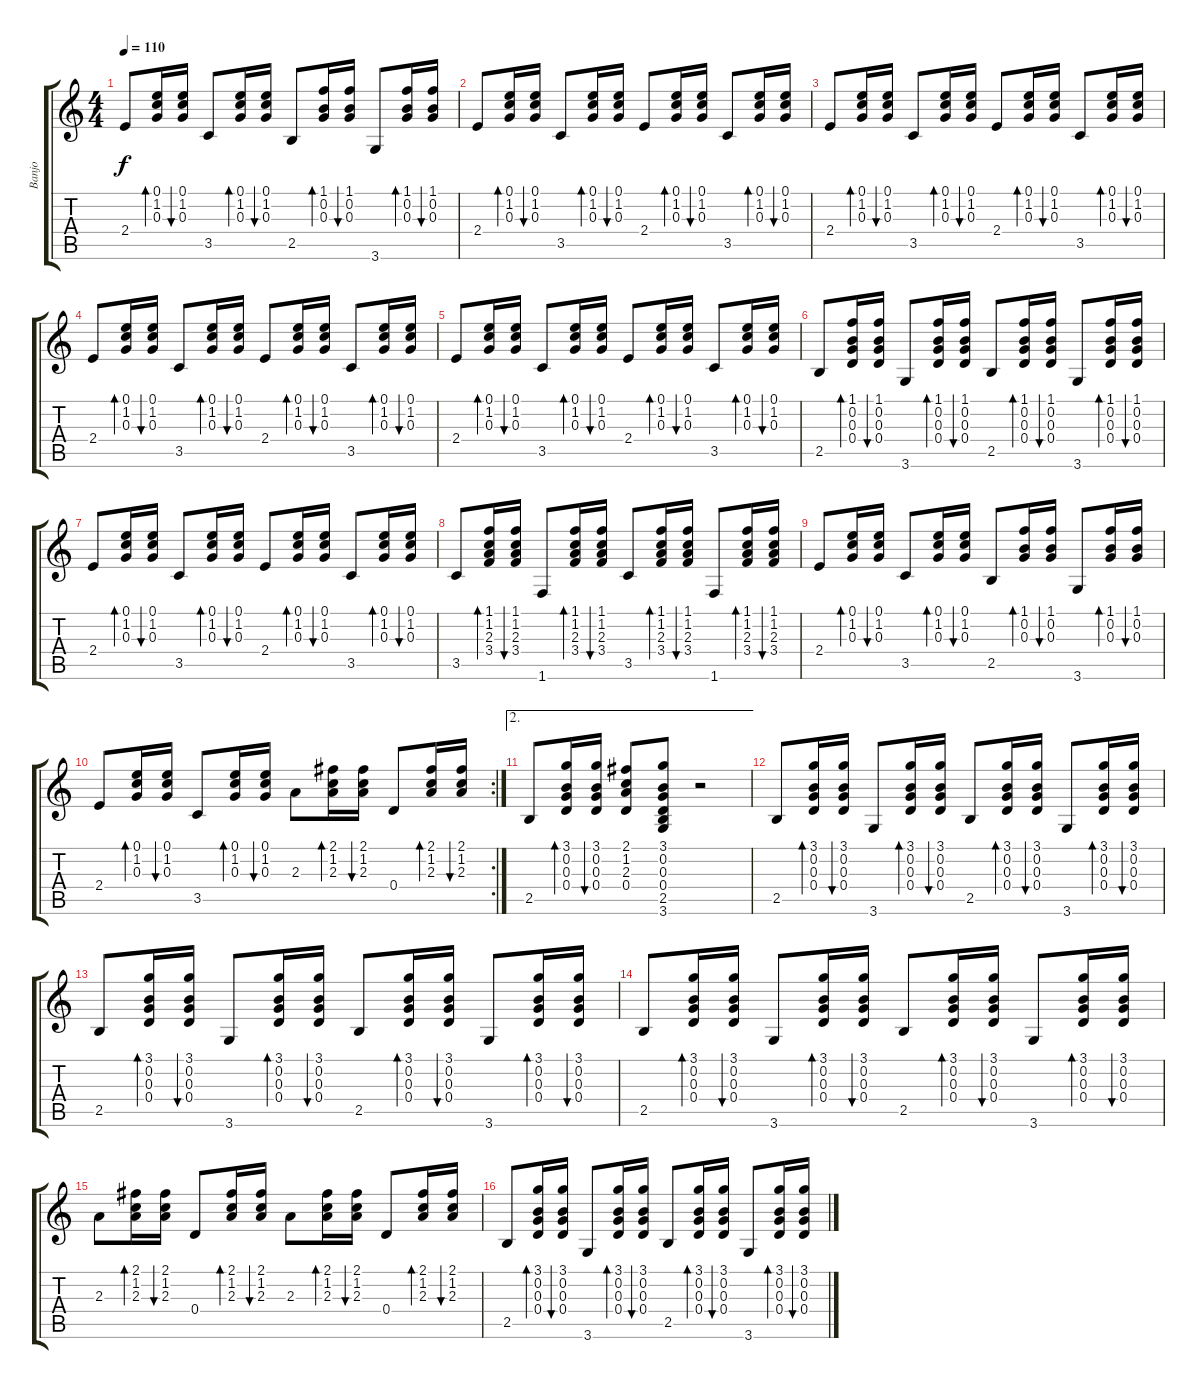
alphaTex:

\track ("Banjo" "Banjo") {instrument banjo}
\staff {score tabs}
\tuning (E4 B3 G3 D3 A2 E2) {hide}
\displaytranspose 12
\ts (4 4)
\tempo 110
\clef g2
\ks c
2.4.8{dy f} (0.1 1.2 0.3).16{bd 60} (0.1 1.2 0.3).16{bu 60} 3.5.8 (0.1 1.2 0.3).16{bd 60} (0.1 1.2 0.3).16{bu 60} 2.5.8 (1.1 0.2 0.3).16{bd 60} (1.1 0.2 0.3).16{bu 60} 3.6.8 (1.1 0.2 0.3).16{bd 60} (1.1 0.2 0.3).16{bu 60} |
2.4.8 (0.1 1.2 0.3).16{bd 60} (0.1 1.2 0.3).16{bu 60} 3.5.8 (0.1 1.2 0.3).16{bd 60} (0.1 1.2 0.3).16{bu 60} 2.4.8 (0.1 1.2 0.3).16{bd 60} (0.1 1.2 0.3).16{bu 60} 3.5.8 (0.1 1.2 0.3).16{bd 60} (0.1 1.2 0.3).16{bu 60} |
2.4.8 (0.1 1.2 0.3).16{bd 60} (0.1 1.2 0.3).16{bu 60} 3.5.8 (0.1 1.2 0.3).16{bd 60} (0.1 1.2 0.3).16{bu 60} 2.4.8 (0.1 1.2 0.3).16{bd 60} (0.1 1.2 0.3).16{bu 60} 3.5.8 (0.1 1.2 0.3).16{bd 60} (0.1 1.2 0.3).16{bu 60} |
2.4.8 (0.1 1.2 0.3).16{bd 60} (0.1 1.2 0.3).16{bu 60} 3.5.8 (0.1 1.2 0.3).16{bd 60} (0.1 1.2 0.3).16{bu 60} 2.4.8 (0.1 1.2 0.3).16{bd 60} (0.1 1.2 0.3).16{bu 60} 3.5.8 (0.1 1.2 0.3).16{bd 60} (0.1 1.2 0.3).16{bu 60} |
2.4.8 (0.1 1.2 0.3).16{bd 60} (0.1 1.2 0.3).16{bu 60} 3.5.8 (0.1 1.2 0.3).16{bd 60} (0.1 1.2 0.3).16{bu 60} 2.4.8 (0.1 1.2 0.3).16{bd 60} (0.1 1.2 0.3).16{bu 60} 3.5.8 (0.1 1.2 0.3).16{bd 60} (0.1 1.2 0.3).16{bu 60} |
2.5.8 (1.1 0.2 0.3 0.4).16{bd 60} (1.1 0.2 0.3 0.4).16{bu 60} 3.6.8 (1.1 0.2 0.3 0.4).16{bd 60} (1.1 0.2 0.3 0.4).16{bu 60} 2.5.8 (1.1 0.2 0.3 0.4).16{bd 60} (1.1 0.2 0.3 0.4).16{bu 60} 3.6.8 (1.1 0.2 0.3 0.4).16{bd 60} (1.1 0.2 0.3 0.4).16{bu 60} |
2.4.8 (0.1 1.2 0.3).16{bd 60} (0.1 1.2 0.3).16{bu 60} 3.5.8 (0.1 1.2 0.3).16{bd 60} (0.1 1.2 0.3).16{bu 60} 2.4.8 (0.1 1.2 0.3).16{bd 60} (0.1 1.2 0.3).16{bu 60} 3.5.8 (0.1 1.2 0.3).16{bd 60} (0.1 1.2 0.3).16{bu 60} |
3.5.8 (1.1 1.2 2.3 3.4).16{bd 60} (1.1 1.2 2.3 3.4).16{bu 60} 1.6.8 (1.1 1.2 2.3 3.4).16{bd 60} (1.1 1.2 2.3 3.4).16{bu 60} 3.5.8 (1.1 1.2 2.3 3.4).16{bd 60} (1.1 1.2 2.3 3.4).16{bu 60} 1.6.8 (1.1 1.2 2.3 3.4).16{bd 60} (1.1 1.2 2.3 3.4).16{bu 60} |
2.4.8 (0.1 1.2 0.3).16{bd 60} (0.1 1.2 0.3).16{bu 60} 3.5.8 (0.1 1.2 0.3).16{bd 60} (0.1 1.2 0.3).16{bu 60} 2.5.8 (1.1 0.2 0.3).16{bd 60} (1.1 0.2 0.3).16{bu 60} 3.6.8 (1.1 0.2 0.3).16{bd 60} (1.1 0.2 0.3).16{bu 60} |
\rc 2
2.4.8 (0.1 1.2 0.3).16{bd 60} (0.1 1.2 0.3).16{bu 60} 3.5.8 (0.1 1.2 0.3).16{bd 60} (0.1 1.2 0.3).16{bu 60} 2.3.8 (2.1 1.2 2.3).16{bd 60} (2.1 1.2 2.3).16{bu 60} 0.4.8 (2.1 1.2 2.3).16{bd 60} (2.1 1.2 2.3).16{bu 60} |
\ae 2
2.5.8 (3.1 0.2 0.3 0.4).16{bd 60} (3.1 0.2 0.3 0.4).16{bu 60} (2.1 1.2 2.3 0.4).8 (3.1 0.2 0.3 0.4 2.5 3.6).8 r.2 |
2.5.8 (3.1 0.2 0.3 0.4).16{bd 60} (3.1 0.2 0.3 0.4).16{bu 60} 3.6.8 (3.1 0.2 0.3 0.4).16{bd 60} (3.1 0.2 0.3 0.4).16{bu 60} 2.5.8 (3.1 0.2 0.3 0.4).16{bd 60} (3.1 0.2 0.3 0.4).16{bu 60} 3.6.8 (3.1 0.2 0.3 0.4).16{bd 60} (3.1 0.2 0.3 0.4).16{bu 60} |
2.5.8 (3.1 0.2 0.3 0.4).16{bd 60} (3.1 0.2 0.3 0.4).16{bu 60} 3.6.8 (3.1 0.2 0.3 0.4).16{bd 60} (3.1 0.2 0.3 0.4).16{bu 60} 2.5.8 (3.1 0.2 0.3 0.4).16{bd 60} (3.1 0.2 0.3 0.4).16{bu 60} 3.6.8 (3.1 0.2 0.3 0.4).16{bd 60} (3.1 0.2 0.3 0.4).16{bu 60} |
2.5.8 (3.1 0.2 0.3 0.4).16{bd 60} (3.1 0.2 0.3 0.4).16{bu 60} 3.6.8 (3.1 0.2 0.3 0.4).16{bd 60} (3.1 0.2 0.3 0.4).16{bu 60} 2.5.8 (3.1 0.2 0.3 0.4).16{bd 60} (3.1 0.2 0.3 0.4).16{bu 60} 3.6.8 (3.1 0.2 0.3 0.4).16{bd 60} (3.1 0.2 0.3 0.4).16{bu 60} |
2.3.8 (2.1 1.2 2.3).16{bd 60} (2.1 1.2 2.3).16{bu 60} 0.4.8 (2.1 1.2 2.3).16{bd 60} (2.1 1.2 2.3).16{bu 60} 2.3.8 (2.1 1.2 2.3).16{bd 60} (2.1 1.2 2.3).16{bu 60} 0.4.8 (2.1 1.2 2.3).16{bd 60} (2.1 1.2 2.3).16{bu 60} |
2.5.8 (3.1 0.2 0.3 0.4).16{bd 60} (3.1 0.2 0.3 0.4).16{bu 60} 3.6.8 (3.1 0.2 0.3 0.4).16{bd 60} (3.1 0.2 0.3 0.4).16{bu 60} 2.5.8 (3.1 0.2 0.3 0.4).16{bd 60} (3.1 0.2 0.3 0.4).16{bu 60} 3.6.8 (3.1 0.2 0.3 0.4).16{bd 60} (3.1 0.2 0.3 0.4).16{bu 60}
